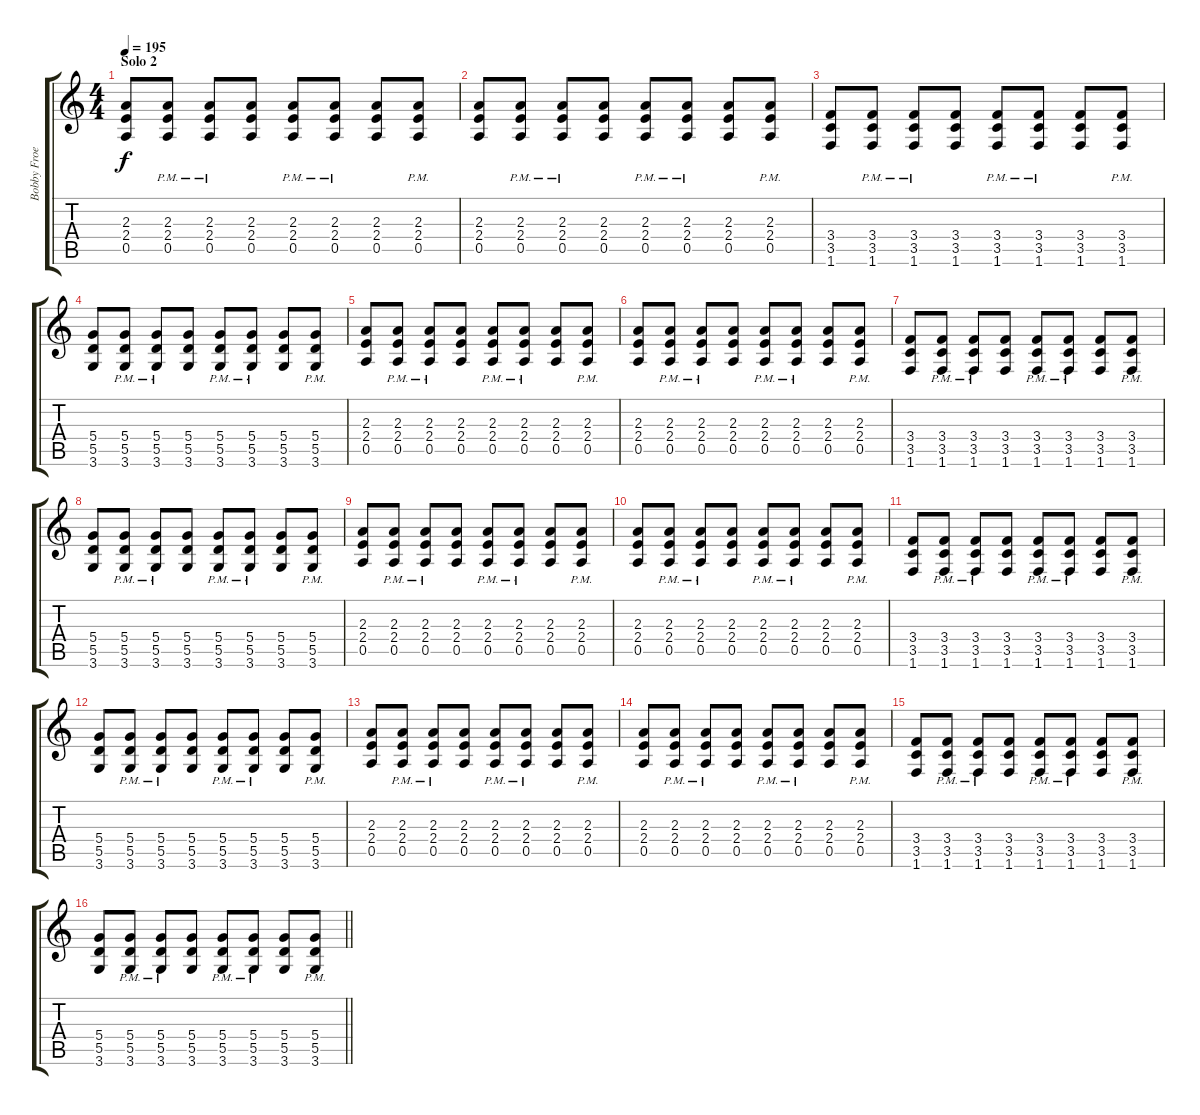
\track ("Bobby Froese" "Bobby Froe") {instrument distortionguitar}
\staff {score tabs}
\tuning (E4 B3 G3 D3 A2 E2) {hide}
\ts (4 4)
\section ("" "Solo 2")
\tempo 195
\clef g2
\ks c
(2.3 2.4 0.5).8{dy f} (2.3{pm} 2.4{pm} 0.5{pm}).8 (2.3{pm} 2.4{pm} 0.5{pm}).8 (2.3 2.4 0.5).8 (2.3{pm} 2.4{pm} 0.5{pm}).8 (2.3{pm} 2.4{pm} 0.5{pm}).8 (2.3 2.4 0.5).8 (2.3{pm} 2.4{pm} 0.5{pm}).8 |
(2.3 2.4 0.5).8 (2.3{pm} 2.4{pm} 0.5{pm}).8 (2.3{pm} 2.4{pm} 0.5{pm}).8 (2.3 2.4 0.5).8 (2.3{pm} 2.4{pm} 0.5{pm}).8 (2.3{pm} 2.4{pm} 0.5{pm}).8 (2.3 2.4 0.5).8 (2.3{pm} 2.4{pm} 0.5{pm}).8 |
(3.4 3.5 1.6).8 (3.4{pm} 3.5{pm} 1.6{pm}).8 (3.4{pm} 3.5{pm} 1.6{pm}).8 (3.4 3.5 1.6).8 (3.4{pm} 3.5{pm} 1.6{pm}).8 (3.4{pm} 3.5{pm} 1.6{pm}).8 (3.4 3.5 1.6).8 (3.4{pm} 3.5{pm} 1.6{pm}).8 |
(5.4 5.5 3.6).8 (5.4{pm} 5.5{pm} 3.6{pm}).8 (5.4{pm} 5.5{pm} 3.6{pm}).8 (5.4 5.5 3.6).8 (5.4{pm} 5.5{pm} 3.6{pm}).8 (5.4{pm} 5.5{pm} 3.6{pm}).8 (5.4 5.5 3.6).8 (5.4{pm} 5.5{pm} 3.6{pm}).8 |
(2.3 2.4 0.5).8 (2.3{pm} 2.4{pm} 0.5{pm}).8 (2.3{pm} 2.4{pm} 0.5{pm}).8 (2.3 2.4 0.5).8 (2.3{pm} 2.4{pm} 0.5{pm}).8 (2.3{pm} 2.4{pm} 0.5{pm}).8 (2.3 2.4 0.5).8 (2.3{pm} 2.4{pm} 0.5{pm}).8 |
(2.3 2.4 0.5).8 (2.3{pm} 2.4{pm} 0.5{pm}).8 (2.3{pm} 2.4{pm} 0.5{pm}).8 (2.3 2.4 0.5).8 (2.3{pm} 2.4{pm} 0.5{pm}).8 (2.3{pm} 2.4{pm} 0.5{pm}).8 (2.3 2.4 0.5).8 (2.3{pm} 2.4{pm} 0.5{pm}).8 |
(3.4 3.5 1.6).8 (3.4{pm} 3.5{pm} 1.6{pm}).8 (3.4{pm} 3.5{pm} 1.6{pm}).8 (3.4 3.5 1.6).8 (3.4{pm} 3.5{pm} 1.6{pm}).8 (3.4{pm} 3.5{pm} 1.6{pm}).8 (3.4 3.5 1.6).8 (3.4{pm} 3.5{pm} 1.6{pm}).8 |
(5.4 5.5 3.6).8 (5.4{pm} 5.5{pm} 3.6{pm}).8 (5.4{pm} 5.5{pm} 3.6{pm}).8 (5.4 5.5 3.6).8 (5.4{pm} 5.5{pm} 3.6{pm}).8 (5.4{pm} 5.5{pm} 3.6{pm}).8 (5.4 5.5 3.6).8 (5.4{pm} 5.5{pm} 3.6{pm}).8 |
(2.3 2.4 0.5).8 (2.3{pm} 2.4{pm} 0.5{pm}).8 (2.3{pm} 2.4{pm} 0.5{pm}).8 (2.3 2.4 0.5).8 (2.3{pm} 2.4{pm} 0.5{pm}).8 (2.3{pm} 2.4{pm} 0.5{pm}).8 (2.3 2.4 0.5).8 (2.3{pm} 2.4{pm} 0.5{pm}).8 |
(2.3 2.4 0.5).8 (2.3{pm} 2.4{pm} 0.5{pm}).8 (2.3{pm} 2.4{pm} 0.5{pm}).8 (2.3 2.4 0.5).8 (2.3{pm} 2.4{pm} 0.5{pm}).8 (2.3{pm} 2.4{pm} 0.5{pm}).8 (2.3 2.4 0.5).8 (2.3{pm} 2.4{pm} 0.5{pm}).8 |
(3.4 3.5 1.6).8 (3.4{pm} 3.5{pm} 1.6{pm}).8 (3.4{pm} 3.5{pm} 1.6{pm}).8 (3.4 3.5 1.6).8 (3.4{pm} 3.5{pm} 1.6{pm}).8 (3.4{pm} 3.5{pm} 1.6{pm}).8 (3.4 3.5 1.6).8 (3.4{pm} 3.5{pm} 1.6{pm}).8 |
(5.4 5.5 3.6).8 (5.4{pm} 5.5{pm} 3.6{pm}).8 (5.4{pm} 5.5{pm} 3.6{pm}).8 (5.4 5.5 3.6).8 (5.4{pm} 5.5{pm} 3.6{pm}).8 (5.4{pm} 5.5{pm} 3.6{pm}).8 (5.4 5.5 3.6).8 (5.4{pm} 5.5{pm} 3.6{pm}).8 |
(2.3 2.4 0.5).8 (2.3{pm} 2.4{pm} 0.5{pm}).8 (2.3{pm} 2.4{pm} 0.5{pm}).8 (2.3 2.4 0.5).8 (2.3{pm} 2.4{pm} 0.5{pm}).8 (2.3{pm} 2.4{pm} 0.5{pm}).8 (2.3 2.4 0.5).8 (2.3{pm} 2.4{pm} 0.5{pm}).8 |
(2.3 2.4 0.5).8 (2.3{pm} 2.4{pm} 0.5{pm}).8 (2.3{pm} 2.4{pm} 0.5{pm}).8 (2.3 2.4 0.5).8 (2.3{pm} 2.4{pm} 0.5{pm}).8 (2.3{pm} 2.4{pm} 0.5{pm}).8 (2.3 2.4 0.5).8 (2.3{pm} 2.4{pm} 0.5{pm}).8 |
(3.4 3.5 1.6).8 (3.4{pm} 3.5{pm} 1.6{pm}).8 (3.4{pm} 3.5{pm} 1.6{pm}).8 (3.4 3.5 1.6).8 (3.4{pm} 3.5{pm} 1.6{pm}).8 (3.4{pm} 3.5{pm} 1.6{pm}).8 (3.4 3.5 1.6).8 (3.4{pm} 3.5{pm} 1.6{pm}).8 |
\barLineRight lightlight
(5.4 5.5 3.6).8 (5.4{pm} 5.5{pm} 3.6{pm}).8 (5.4{pm} 5.5{pm} 3.6{pm}).8 (5.4 5.5 3.6).8 (5.4{pm} 5.5{pm} 3.6{pm}).8 (5.4{pm} 5.5{pm} 3.6{pm}).8 (5.4 5.5 3.6).8 (5.4{pm} 5.5{pm} 3.6{pm}).8
